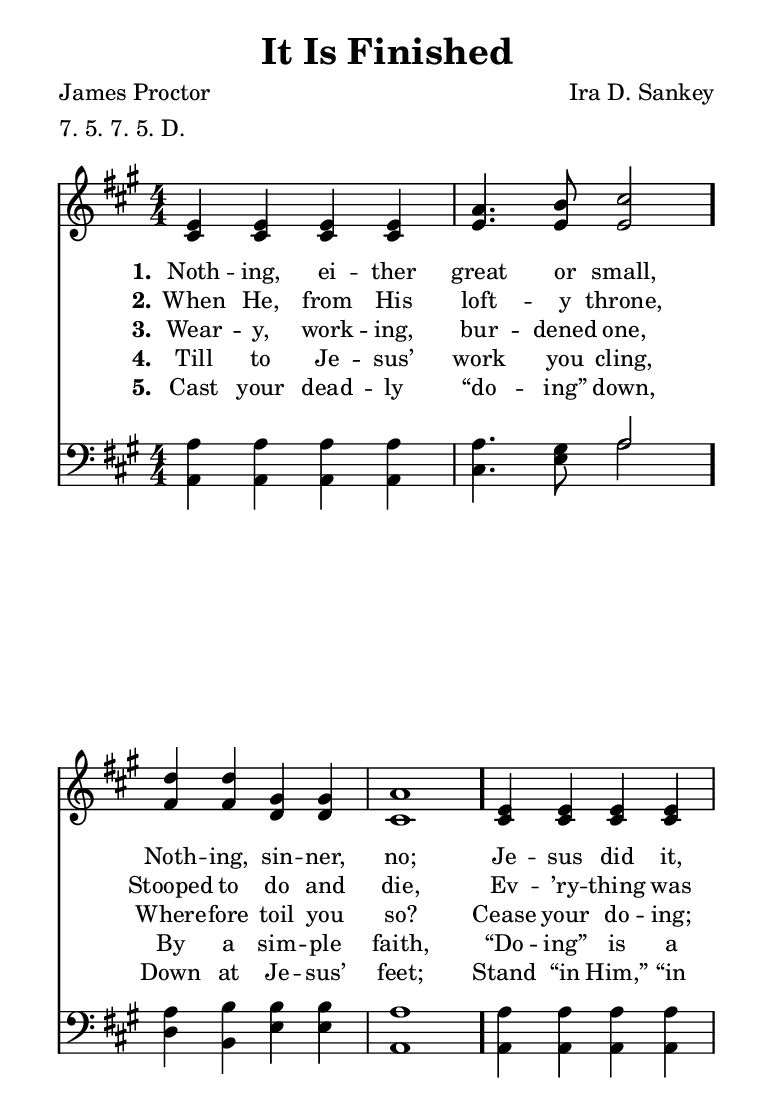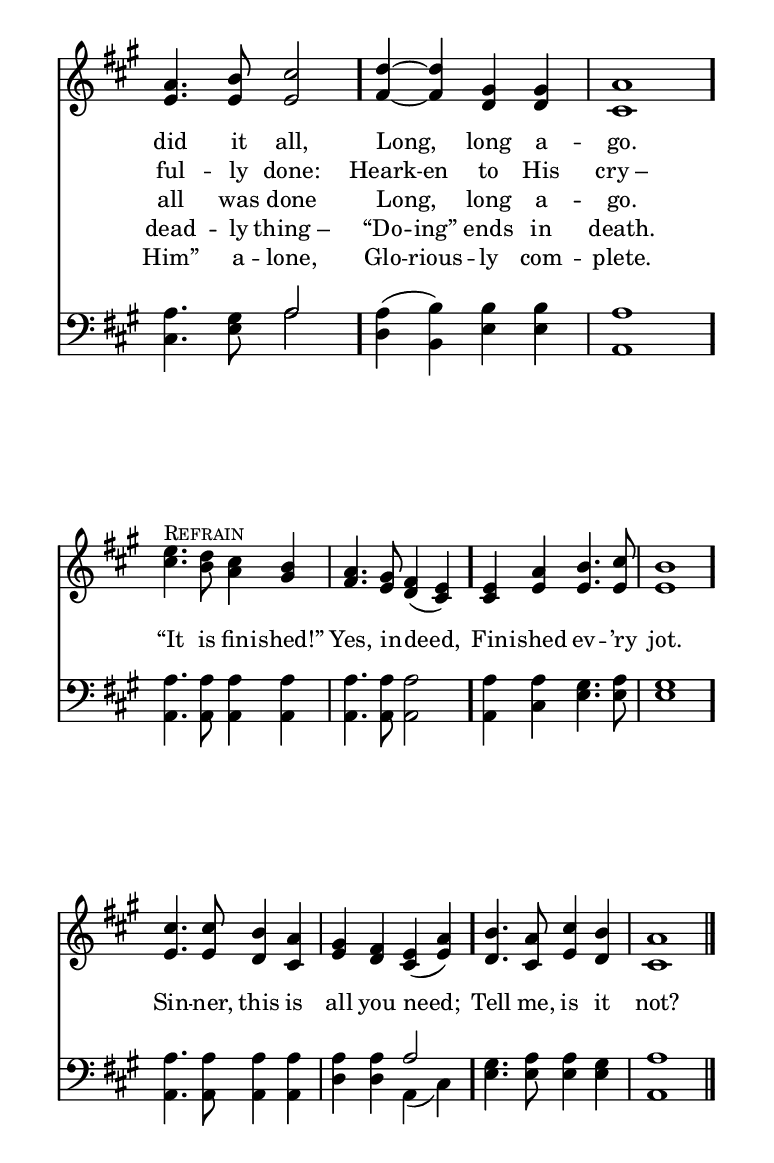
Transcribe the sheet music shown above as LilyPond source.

\include "common/global.ily"
\paper {
  \include "common/paper.ily"
}

\header{
  %gospel
  hymnnumber = "19"
  title = "It Is Finished"
  tunename = ""
  meter = "7. 5. 7. 5. D."
  poet = "James Proctor"
  composer = "Ira D. Sankey"
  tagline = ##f
}

% for fermata in MIDI
ta = { \tempo 4=90 }
tb = { \tempo 4=45 }

patternAA = { c4 c4 c4 c4   | c4. c8 c2      } %

patternBA = { c4 c4 c4 c4   | c1             } %
patternBB = { c4( c4) c4 c4 | c1             } %
patternBC = { c4 ~ c4 c4 c4 | c1             } %

patternCA = { c4. c8 c4 c4  | c4. c8 c4( c4) } %
patternCB = { c4. c8 c4 c4  | c4. c8 c2      } %
patternCC = { c4. c8 c4 c4  | c4 c4 c2      } %
patternCD = { c4. c8 c4 c4  | c4 c4 c4( c4) } %

patternDA = { c4 c4 c4. c8  | c1             } %
patternDB = { c4. c8 c4 c4  | c1             } %

global = {
  \include "common/overrides.ily"
  \override Staff.TimeSignature.style = #'numbered
  \time 4/4
  \override Score.MetronomeMark.transparent = ##t % hide all fermata changes too
  \ta
  \key a \major
  \autoBeamOff
}

notesSoprano = {
\global
\relative c' {

  \changePitch \patternAA { e e e e      | a b cis     }
  \changePitch \patternBA { d d gis, gis | a           }
  \changePitch \patternAA { e e e e      | a b cis     }
  \changePitch \patternBC { d d gis, gis | a           }

  << s^\markup { \small \caps "Refrain"  }
  \changePitch \patternCA { e' d cis b   | a gis fis e } >>
  \changePitch \patternDA { e a b cis    | b           }
  \changePitch \patternCD { cis cis b a  | gis fis e a }
  \changePitch \patternDB { b a cis b    | a           }

  \bar "|."

}
}

notesAlto = {
\global
\relative e' {

  \changePitch \patternAA { cis cis cis cis | e e e       }
  \changePitch \patternBA { fis fis d d     | cis         }
  \changePitch \patternAA { cis cis cis cis | e e e       }
  \changePitch \patternBC { fis fis d d     | cis         }

  \changePitch \patternCA { cis' b a gis    | fis e d cis }
  \changePitch \patternDA { cis e e e       | e           }
  \changePitch \patternCD { e e d cis       | e d cis e   }
  \changePitch \patternDB { d cis e d       | cis         }

}
}

notesTenor = {
\global
\relative a {

  \changePitch \patternAA { a a a a     | a gis a }
  \changePitch \patternBA { a b b b     | a       }
  \changePitch \patternAA { a a a a     | a gis a }
  \changePitch \patternBB { a b b b     | a       }

  \changePitch \patternCB { a a a a     | a a a   }
  \changePitch \patternDA { a a gis a   | gis     }
  \changePitch \patternCC { a a a a     | a a a   }
  \changePitch \patternDB { gis a a gis | a       }

}
}

notesBass = {
\global
\relative f, {

  \changePitch \patternAA { a a a a   | cis e a   }
  \changePitch \patternBA { d, b e e  | a,        }
  \changePitch \patternAA { a a a a   | cis e a   }
  \changePitch \patternBB { d, b e e  | a,        }

  \changePitch \patternCB { a a a a   | a a a     }
  \changePitch \patternDA { a cis e e | e         }
  \changePitch \patternCD { a, a a a  | d d a cis }
  \changePitch \patternDB { e e e e   | a,        }

}
}

Refrain = \lyricmode {

“It is fin -- ished!” Yes, in -- deed, \bar "."
Fin -- ished ev -- ’ry jot. \bar "."
Sin -- ner, this is all you need; \bar "."
Tell me, is it not? \bar "."

}

wordsA = \lyricmode {
\set stanza = "1."

Noth -- ing, ei -- ther great or small, \bar "."
Noth -- ing, sin -- ner, no; \bar "." \eogbreak
Je -- sus did it, did it all, \bar "."
Long, long a -- go. \bar "." \eogbreak

}

wordsB = \lyricmode {
\set stanza = "2."

When He, from His loft -- y throne,
Stooped to do and die,
Ev -- ’ry -- thing was ful -- ly done:
{ \mon } Heark -- en { \moff } to His cry_–

\Refrain

}

wordsC = \lyricmode {
\set stanza = "3."

Wear -- y, work -- ing, bur -- dened one,
Where -- fore toil you so?
Cease your do -- ing; all was done
Long, long a -- go.

}

wordsD = \lyricmode {
\set stanza = "4."

Till to Je -- sus’ work you cling,
By a sim -- ple faith,
“Do -- ing” is a dead -- ly thing_–
{ \mon } “Do -- ing” { \moff } ends in death.

}

wordsE = \lyricmode {
\set stanza = "5."

Cast your dead -- ly “do -- ing” down,
Down at Je -- sus’ feet;
Stand “in Him,” “in Him” a -- lone,
{ \mon } Glo -- rious -- ly { \moff } com -- plete.

}

\score {
  \context ChoirStaff <<
    \context Staff = upper <<
      \set Staff.autoBeaming = ##f
      \set ChoirStaff.systemStartDelimiter = #'SystemStartBar
      \set ChoirStaff.printPartCombineTexts = ##f
      \partcombine #'(2 . 11) \notesSoprano \notesAlto
      \context NullVoice = sopranos { \voiceOne << \notesSoprano >> }
    >>

    \new Lyrics = one
    \new Lyrics = two
    \new Lyrics = three
    \new Lyrics = four
    \new Lyrics = five

    \new Staff = men <<
      \set Staff.autoBeaming = ##f
      \clef bass
      \set ChoirStaff.printPartCombineTexts = ##f
      \partcombine #'(2 . 11) \notesTenor \notesBass
    >>

    \context Lyrics = one   \lyricsto sopranos \wordsA
    \context Lyrics = two   \lyricsto sopranos \wordsB
    \context Lyrics = three \lyricsto sopranos \wordsC
    \context Lyrics = four  \lyricsto sopranos \wordsD
    \context Lyrics = five  \lyricsto sopranos \wordsE
  >>
  \layout {
    \include "common/layout.ily"
  }
  #(cond ((ly:get-option 'eog-midi-permitted) #{ \midi{
    \include "common/midi.ily"
  } #}))
}

\version "2.19.49"  % necessary for upgrading to future LilyPond versions.

% vi:set et ts=2 sw=2 ai nocindent syntax=lilypond:
